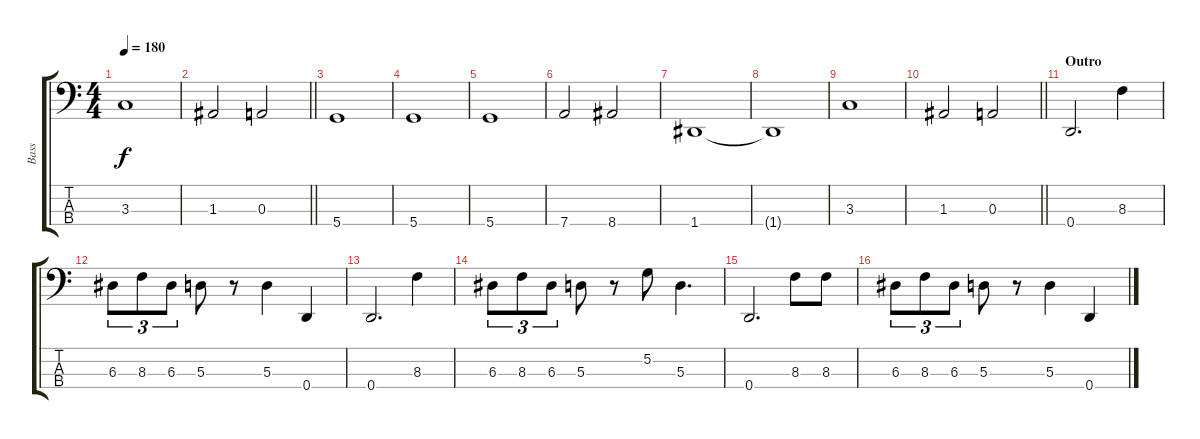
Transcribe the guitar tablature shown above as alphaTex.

\track ("Bass" "Bass") {instrument electricbassfinger}
\staff {score tabs}
\tuning (G2 D2 A1 D1) {hide}
\ts (4 4)
\tempo 180
\clef f4
\ks c
3.3.1{dy f} |
\barLineRight lightlight
1.3.2 0.3.2 |
5.4.1 |
5.4.1 |
5.4.1 |
7.4.2 8.4.2 |
1.4.1 |
1.4{t}.1 |
3.3.1 |
\barLineRight lightlight
1.3.2 0.3.2 |
\section ("" "Outro")
0.4.2{d} 8.3.4 |
6.3.8{tu (3 2)} 8.3.8{tu (3 2)} 6.3.8{tu (3 2)} 5.3.8 r.8 5.3.4 0.4.4 |
0.4.2{d} 8.3.4 |
6.3.8{tu (3 2)} 8.3.8{tu (3 2)} 6.3.8{tu (3 2)} 5.3.8 r.8 5.2.8 5.3.4{d} |
0.4.2{d} 8.3.8 8.3.8 |
6.3.8{tu (3 2)} 8.3.8{tu (3 2)} 6.3.8{tu (3 2)} 5.3.8 r.8 5.3.4 0.4.4
